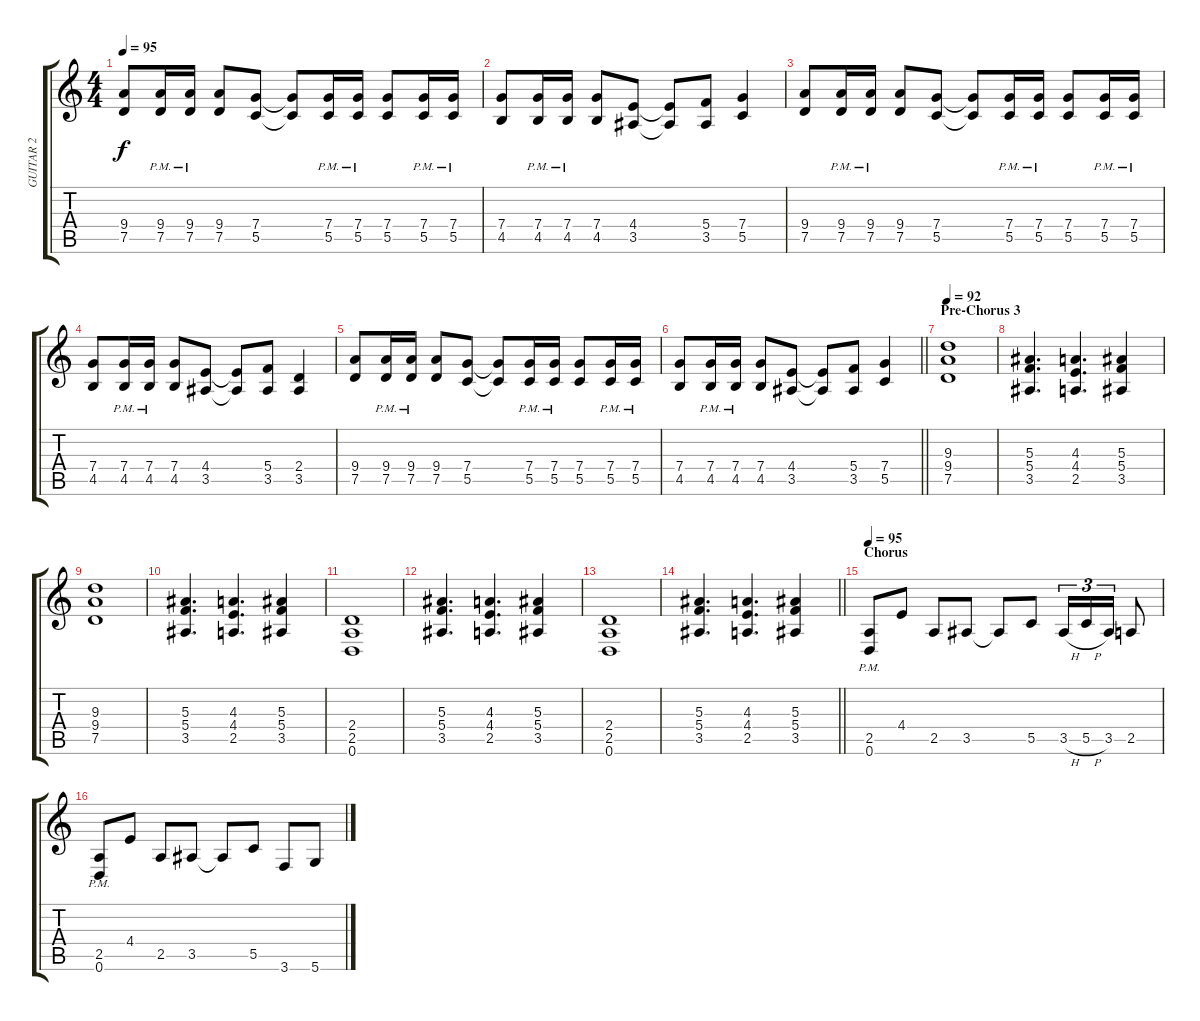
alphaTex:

\track ("GUITAR 2" "GUITAR 2") {instrument overdrivenguitar}
\staff {score tabs}
\tuning (D4 A3 F3 C3 G2 D2) {hide}
\ts (4 4)
\tempo 95
\clef g2
\ks c
(9.4 7.5).8{dy f} (9.4{pm} 7.5{pm}).16 (9.4{pm} 7.5{pm}).16 (9.4 7.5).8 (7.4 5.5).8 (7.4{t} 5.5{t}).8 (7.4{pm} 5.5{pm}).16 (7.4{pm} 5.5{pm}).16 (7.4 5.5).8 (7.4{pm} 5.5{pm}).16 (7.4{pm} 5.5{pm}).16 |
(7.4 4.5).8 (7.4{pm} 4.5{pm}).16 (7.4{pm} 4.5{pm}).16 (7.4 4.5).8 (4.4 3.5).8 (4.4{t} 3.5{t}).8 (5.4 3.5).8 (7.4 5.5).4 |
(9.4 7.5).8 (9.4{pm} 7.5{pm}).16 (9.4{pm} 7.5{pm}).16 (9.4 7.5).8 (7.4 5.5).8 (7.4{t} 5.5{t}).8 (7.4{pm} 5.5{pm}).16 (7.4{pm} 5.5{pm}).16 (7.4 5.5).8 (7.4{pm} 5.5{pm}).16 (7.4{pm} 5.5{pm}).16 |
(7.4 4.5).8 (7.4{pm} 4.5{pm}).16 (7.4{pm} 4.5{pm}).16 (7.4 4.5).8 (4.4 3.5).8 (4.4{t} 3.5{t}).8 (5.4 3.5).8 (2.4 3.5).4 |
(9.4 7.5).8 (9.4{pm} 7.5{pm}).16 (9.4{pm} 7.5{pm}).16 (9.4 7.5).8 (7.4 5.5).8 (7.4{t} 5.5{t}).8 (7.4{pm} 5.5{pm}).16 (7.4{pm} 5.5{pm}).16 (7.4 5.5).8 (7.4{pm} 5.5{pm}).16 (7.4{pm} 5.5{pm}).16 |
\barLineRight lightlight
(7.4 4.5).8 (7.4{pm} 4.5{pm}).16 (7.4{pm} 4.5{pm}).16 (7.4 4.5).8 (4.4 3.5).8 (4.4{t} 3.5{t}).8 (5.4 3.5).8 (7.4 5.5).4 |
\section ("" "Pre-Chorus 3")
\tempo 92
(9.3 9.4 7.5).1 |
(5.3 5.4 3.5).4{d} (4.3 4.4 2.5).4{d} (5.3 5.4 3.5).4 |
(9.3 9.4 7.5).1 |
(5.3 5.4 3.5).4{d} (4.3 4.4 2.5).4{d} (5.3 5.4 3.5).4 |
(2.4 2.5 0.6).1 |
(5.3 5.4 3.5).4{d} (4.3 4.4 2.5).4{d} (5.3 5.4 3.5).4 |
(2.4 2.5 0.6).1 |
\barLineRight lightlight
(5.3 5.4 3.5).4{d} (4.3 4.4 2.5).4{d} (5.3 5.4 3.5).4 |
\section ("" "Chorus")
\tempo 95
(2.5{pm} 0.6{pm}).8 4.4.8 2.5.8 3.5.8 3.5{t}.8 5.5.8 3.5{h}.16{tu (3 2)} 5.5{h}.16{tu (3 2)} 3.5.16{tu (3 2)} 2.5.8 |
(2.5{pm} 0.6{pm}).8 4.4.8 2.5.8 3.5.8 3.5{t}.8 5.5.8 3.6.8 5.6.8
